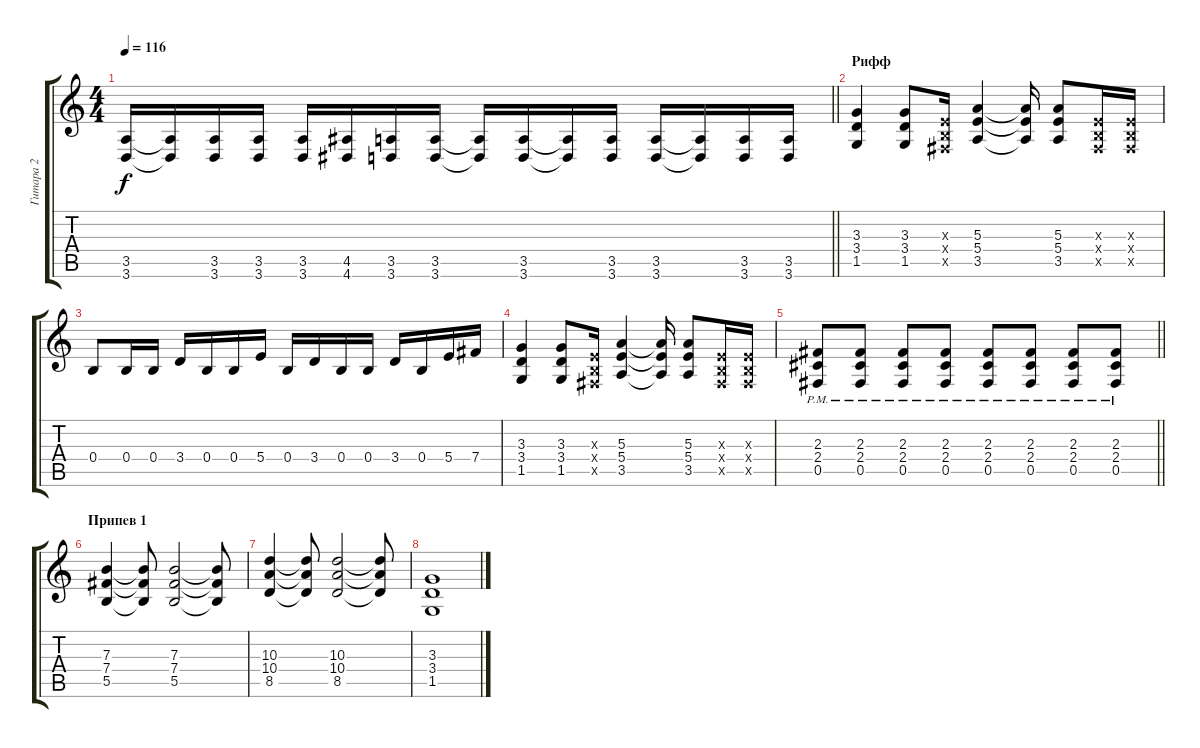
\track ("Гитара 2" "Гитара 2") {instrument distortionguitar}
\staff {score tabs}
\tuning (Db4 Ab3 E3 B2 Gb2 B1) {hide}
\ts (4 4)
\tempo 116
\clef g2
\barLineRight lightlight
\ks c
(3.5 3.6).16{dy f} (3.5{t} 3.6{t}).16 (3.5 3.6).16 (3.5 3.6).16 (3.5 3.6).16 (4.5 4.6).16 (3.5 3.6).16 (3.5 3.6).16 (3.5{t} 3.6{t}).16 (3.5 3.6).16 (3.5{t} 3.6{t}).16 (3.5 3.6).16 (3.5 3.6).16 (3.5{t} 3.6{t}).16 (3.5 3.6).16 (3.5 3.6).16 |
\section ("" "Рифф")
(3.3 3.4 1.5).4 (3.3 3.4 1.5).8 (0.3{x} 0.4{x} 0.5{x}).16 (5.3 5.4 3.5).4 (5.3{t} 5.4{t} 3.5{t}).16 (5.3 5.4 3.5).8 (0.3{x} 0.4{x} 0.5{x}).16 (0.3{x} 0.4{x} 0.5{x}).16 |
0.4.8 0.4.16 0.4.16 3.4.16 0.4.16 0.4.16 5.4.16 0.4.16 3.4.16 0.4.16 0.4.16 3.4.16 0.4.16 5.4.16 7.4.16 |
(3.3 3.4 1.5).4 (3.3 3.4 1.5).8 (0.3{x} 0.4{x} 0.5{x}).16 (5.3 5.4 3.5).4 (5.3{t} 5.4{t} 3.5{t}).16 (5.3 5.4 3.5).8 (0.3{x} 0.4{x} 0.5{x}).16 (0.3{x} 0.4{x} 0.5{x}).16 |
\barLineRight lightlight
(2.3{pm} 2.4{pm} 0.5{pm}).8 (2.3{pm} 2.4{pm} 0.5{pm}).8 (2.3{pm} 2.4{pm} 0.5{pm}).8 (2.3{pm} 2.4{pm} 0.5{pm}).8 (2.3{pm} 2.4{pm} 0.5{pm}).8 (2.3{pm} 2.4{pm} 0.5{pm}).8 (2.3{pm} 2.4{pm} 0.5{pm}).8 (2.3{pm} 2.4{pm} 0.5{pm}).8 |
\section ("" "Припев 1")
(7.3 7.4 5.5).4 (7.3{t} 7.4{t} 5.5{t}).8 (7.3 7.4 5.5).2 (7.3{t} 7.4{t} 5.5{t}).8 |
(10.3 10.4 8.5).4 (10.3{t} 10.4{t} 8.5{t}).8 (10.3 10.4 8.5).2 (10.3{t} 10.4{t} 8.5{t}).8 |
(3.3 3.4 1.5).1
